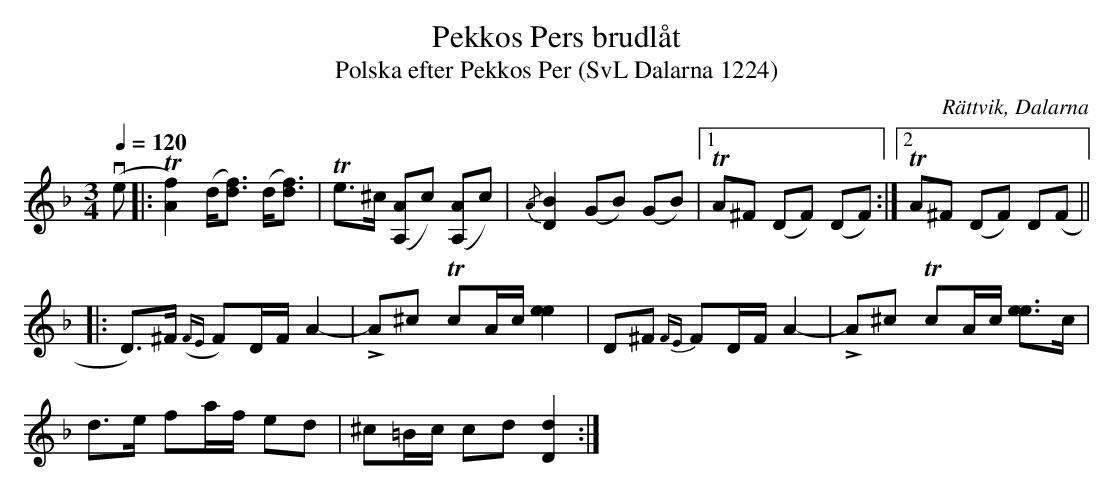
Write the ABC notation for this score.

X:1
T:Pekkos Pers brudlåt
T:Polska efter Pekkos Per (SvL Dalarna 1224)
O:Rättvik, Dalarna
Q:1/4=120
M:3/4
L:1/8
K:Dm
(ve|:T[fA]2) (d<[df]) (d<[df])|Te>^c ([AA,]c) ([AA,]c)|{/A}[BD]2 (GB) (GB)|1TA^F (DF) (DF):|2TA^F (DF) D(F||
|:D)>^F ({FE}F)D/F/ A2-|LA^c TcA/c/ [ee]2|D^F {FE}FD/F/ A2-|LA^c TcA/c/ [ee]>c|
d>e fa/f/ ed| ^c=B/c/ cd [dD]2:|
